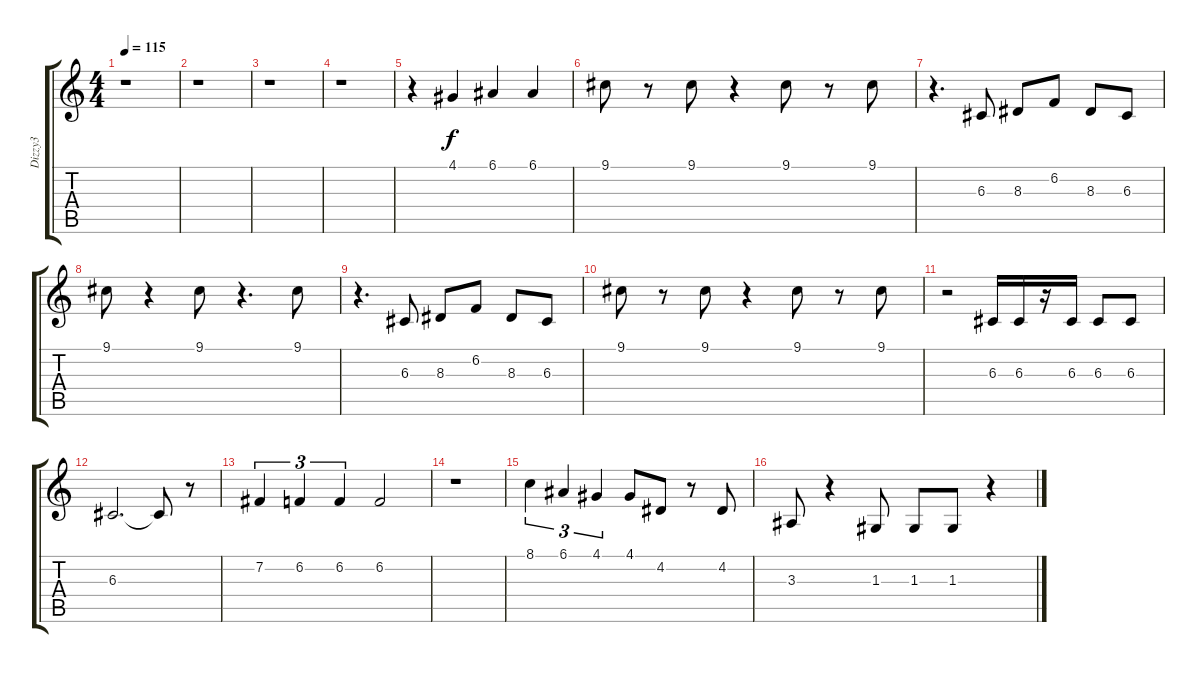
\track ("Dizzy3" "Dizzy3") {instrument trumpet}
\staff {score tabs}
\tuning (E4 B3 G3 D3 A2 E2) {hide}
\ts (4 4)
\tempo 115
\clef g2
\ks c
r.1{dy f} |
r.1 |
r.1 |
r.1 |
r.4 4.1.4{volume 11} 6.1.4{volume 12} 6.1.4{volume 13} |
9.1.8{volume 14} r.8 9.1.8 r.4 9.1.8 r.8 9.1.8 |
r.4{d} 6.3.8 8.3.8 6.2.8 8.3.8 6.3.8 |
9.1.8 r.4 9.1.8 r.4{d} 9.1.8 |
r.4{d} 6.3.8 8.3.8 6.2.8 8.3.8 6.3.8 |
9.1.8 r.8 9.1.8 r.4 9.1.8 r.8 9.1.8 |
r.2 6.3.16 6.3.16 r.16 6.3.16 6.3.8 6.3.8 |
6.3.2{d} 6.3{t}.8 r.8 |
7.2.4{tu (3 2)} 6.2.4{tu (3 2)} 6.2.4{tu (3 2)} 6.2.2 |
r.1 |
8.1.4{tu (3 2)} 6.1.4{tu (3 2)} 4.1.4{tu (3 2)} 4.1.8 4.2.8 r.8 4.2.8 |
3.3.8 r.4 1.3.8 1.3.8 1.3.8 r.4
